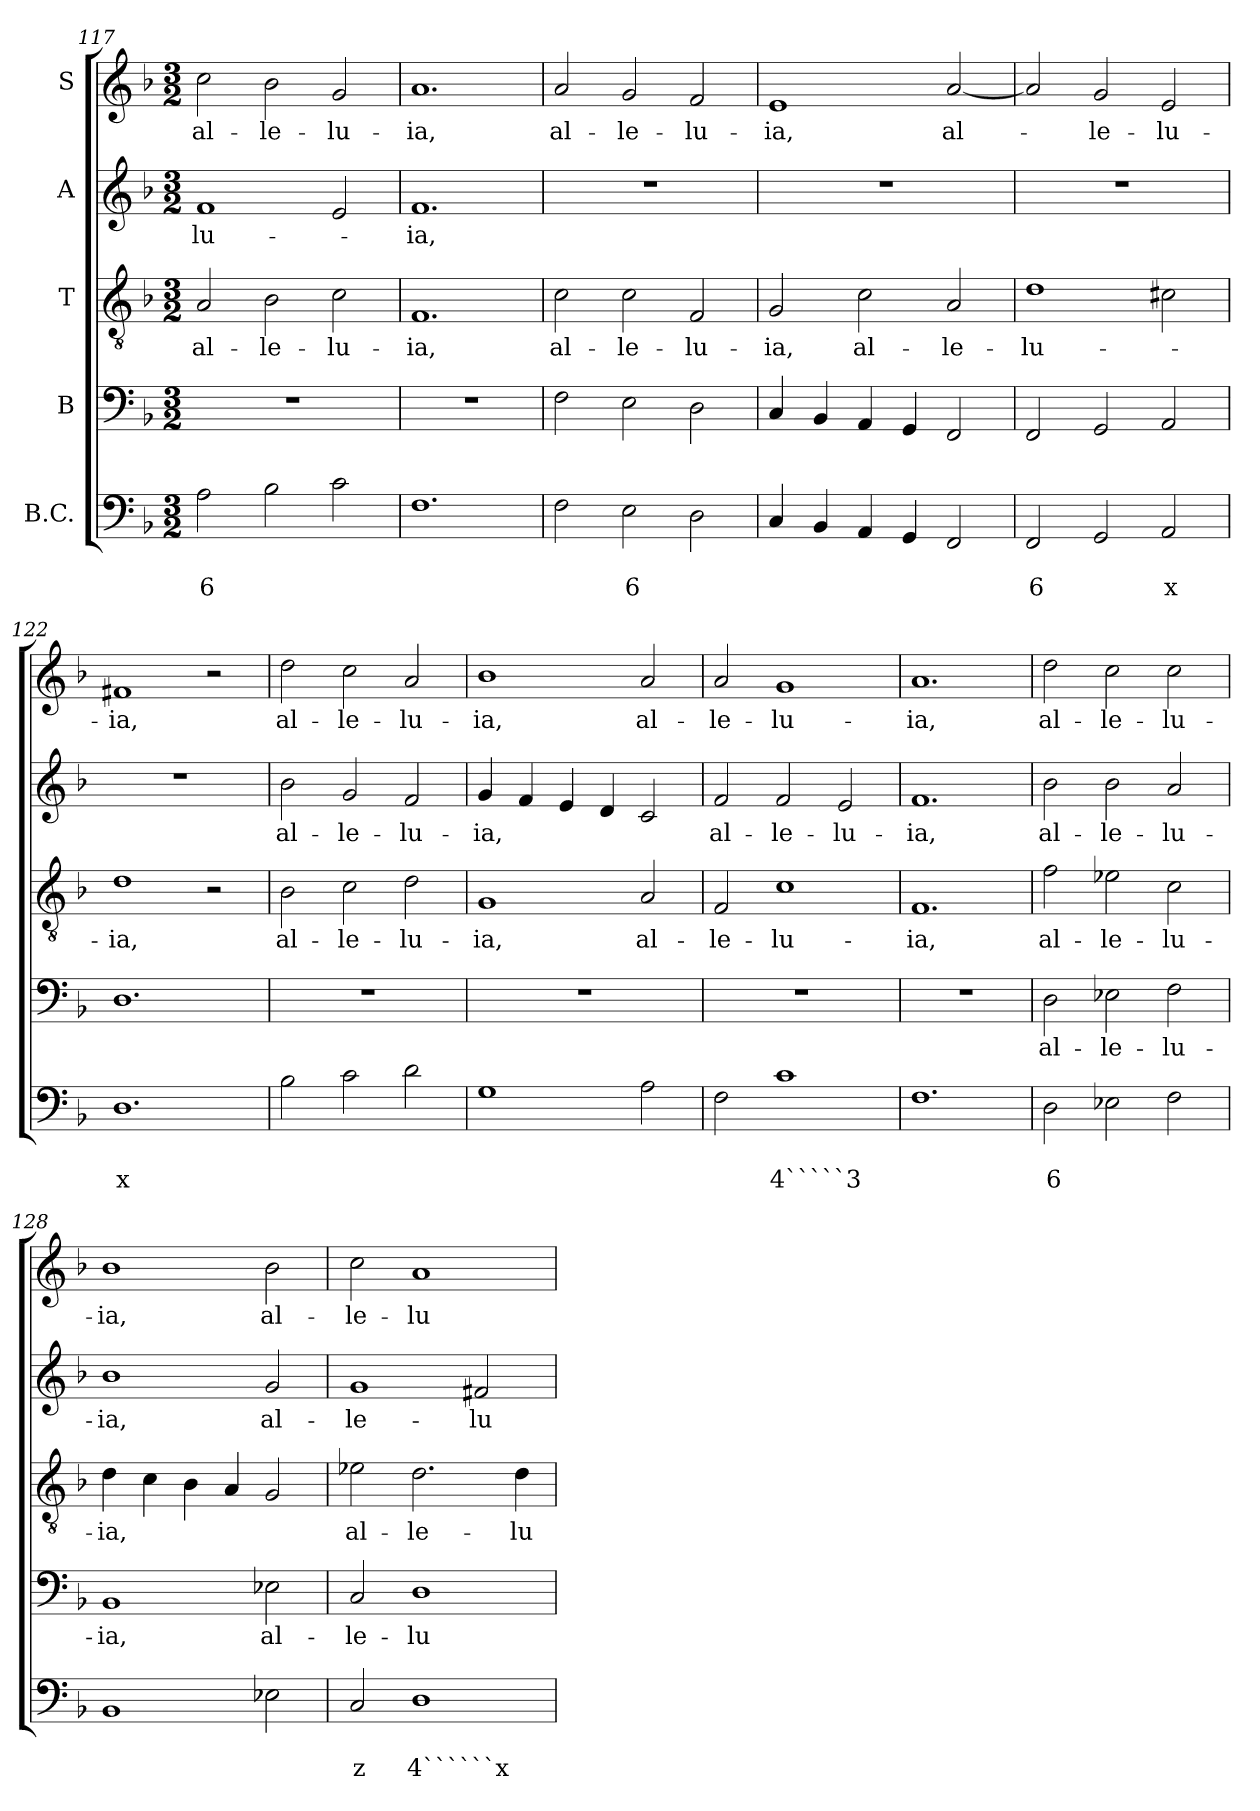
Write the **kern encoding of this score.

**kern	**text	**text	**kern	**text	**kern	**text	**kern	**text	**kern	**text
*part5	*part5	*part5	*part4	*part4	*part3	*part3	*part2	*part2	*part1	*part1
*staff5	*staff5	*staff5	*staff4	*staff4	*staff3	*staff3	*staff2	*staff2	*staff1	*staff1
*I"B.C.	*	*	*I"B	*	*I"T	*	*I"A	*	*I"S	*
*clefF4	*	*	*clefF4	*	*clefGv2	*	*clefG2	*	*clefG2	*
*k[b-]	*	*	*k[b-]	*	*k[b-]	*	*k[b-]	*	*k[b-]	*
*F:	*	*	*F:	*	*F:	*	*F:	*	*F:	*
*M3/2	*	*	*M3/2	*	*M3/2	*	*M3/2	*	*M3/2	*
=117	=117	=117	=117	=117	=117	=117	=117	=117	=117	=117
!	!	!LO:LY:b	!	!	!	!LO:LY:b	!	!LO:LY:b	!	!LO:LY:b
2A\	.	6	1.r	.	2A/	al-	1f	-lu-	2cc\	al-
!	!	!	!	!	!	!LO:LY:b	!	!	!	!LO:LY:b
2B-\	.	.	.	.	2B-\	-le-	.	.	2b-\	-le-
!	!	!	!	!	!	!LO:LY:b	!	!	!	!LO:LY:b
2c\	.	.	.	.	2c\	-lu-	2e/	.	2g/	-lu-
=118	=118	=118	=118	=118	=118	=118	=118	=118	=118	=118
!	!	!	!	!	!	!LO:LY:b	!	!LO:LY:b	!	!LO:LY:b
1.F	.	.	1.r	.	1.F	-ia,	1.f	-ia,	1.a	-ia,
!!LO:LB:g=z
=119	=119	=119	=119	=119	=119	=119	=119	=119	=119	=119
!	!	!	!	!	!	!LO:LY:b	!	!	!	!LO:LY:b
2F\	.	.	2F\	.	2c\	al-	1.r	.	2a/	al-
!	!	!LO:LY:b	!	!	!	!LO:LY:b	!	!	!	!LO:LY:b
2E\	.	6	2E\	.	2c\	-le-	.	.	2g/	-le-
!	!	!	!	!	!	!LO:LY:b	!	!	!	!LO:LY:b
2D\	.	.	2D\	.	2F/	-lu-	.	.	2f/	-lu-
=120	=120	=120	=120	=120	=120	=120	=120	=120	=120	=120
!	!	!	!	!	!	!LO:LY:b	!	!	!	!LO:LY:b
4C/	.	.	4C/	.	2G/	-ia,	1.r	.	1e	-ia,
4BB-/	.	.	4BB-/	.	.	.	.	.	.	.
!	!	!	!	!	!	!LO:LY:b	!	!	!	!
4AA/	.	.	4AA/	.	2c\	al-	.	.	.	.
4GG/	.	.	4GG/	.	.	.	.	.	.	.
!	!	!	!	!	!	!LO:LY:b	!	!	!	!LO:LY:b
2FF/	.	.	2FF/	.	2A/	-le-	.	.	[2a/	al-
=121	=121	=121	=121	=121	=121	=121	=121	=121	=121	=121
!	!	!LO:LY:b	!	!	!	!LO:LY:b	!	!	!	!
2FF/	.	6	2FF/	.	1d	-lu-	1.r	.	2a/]	.
!	!	!	!	!	!	!	!	!	!	!LO:LY:b
2GG/	.	.	2GG/	.	.	.	.	.	2g/	-le-
!	!	!LO:LY:b	!	!	!	!	!	!	!	!LO:LY:b
2AA/	.	x	2AA/	.	2c#X\	.	.	.	2e/	-lu-
=122	=122	=122	=122	=122	=122	=122	=122	=122	=122	=122
!	!	!LO:LY:b	!	!	!	!LO:LY:b	!	!	!	!LO:LY:b
1.D	.	x	1.D	.	1d	-ia,	1.r	.	1f#X	-ia,
.	.	.	.	.	2r	.	.	.	2r	.
=123	=123	=123	=123	=123	=123	=123	=123	=123	=123	=123
!	!	!	!	!	!	!LO:LY:b	!	!LO:LY:b	!	!LO:LY:b
2B-\	.	.	1.r	.	2B-\	al-	2b-\	al-	2dd\	al-
!	!	!	!	!	!	!LO:LY:b	!	!LO:LY:b	!	!LO:LY:b
2c\	.	.	.	.	2c\	-le-	2g/	-le-	2cc\	-le-
!	!	!	!	!	!	!LO:LY:b	!	!LO:LY:b	!	!LO:LY:b
2d\	.	.	.	.	2d\	-lu-	2f/	-lu-	2a/	-lu-
=124	=124	=124	=124	=124	=124	=124	=124	=124	=124	=124
!	!	!	!	!	!	!LO:LY:b	!	!LO:LY:b	!	!LO:LY:b
1G	.	.	1.r	.	1G	-ia,	4g/	-ia,	1b-	-ia,
.	.	.	.	.	.	.	4f/	.	.	.
.	.	.	.	.	.	.	4e/	.	.	.
.	.	.	.	.	.	.	4d/	.	.	.
!	!	!	!	!	!	!LO:LY:b	!	!	!	!LO:LY:b
2A\	.	.	.	.	2A/	al-	2c/	.	2a/	al-
!!LO:LB:g=z
=125	=125	=125	=125	=125	=125	=125	=125	=125	=125	=125
!	!	!	!	!	!	!LO:LY:b	!	!LO:LY:b	!	!LO:LY:b
2F\	.	.	1.r	.	2F/	-le-	2f/	al-	2a/	-le-
!	!	!LO:LY:b	!	!	!	!LO:LY:b	!	!LO:LY:b	!	!LO:LY:b
1c	.	4`````3	.	.	1c	-lu-	2f/	-le-	1g	-lu-
!	!	!	!	!	!	!	!	!LO:LY:b	!	!
.	.	.	.	.	.	.	2e/	-lu-	.	.
=126	=126	=126	=126	=126	=126	=126	=126	=126	=126	=126
!	!	!	!	!	!	!LO:LY:b	!	!LO:LY:b	!	!LO:LY:b
1.F	.	.	1.r	.	1.F	-ia,	1.f	-ia,	1.a	-ia,
=127	=127	=127	=127	=127	=127	=127	=127	=127	=127	=127
!	!	!LO:LY:b	!	!LO:LY:b	!	!LO:LY:b	!	!LO:LY:b	!	!LO:LY:b
2D\	.	6	2D\	al-	2f\	al-	2b-\	al-	2dd\	al-
!	!	!	!	!LO:LY:b	!	!LO:LY:b	!	!LO:LY:b	!	!LO:LY:b
2E-X\	.	.	2E-X\	-le-	2e-X\	-le-	2b-\	-le-	2cc\	-le-
!	!	!	!	!LO:LY:b	!	!LO:LY:b	!	!LO:LY:b	!	!LO:LY:b
2F\	.	.	2F\	-lu-	2c\	-lu-	2a/	-lu-	2cc\	-lu-
=128	=128	=128	=128	=128	=128	=128	=128	=128	=128	=128
!	!	!	!	!LO:LY:b	!	!LO:LY:b	!	!LO:LY:b	!	!LO:LY:b
1BB-	.	.	1BB-	-ia,	4d\	-ia,	1b-	-ia,	1b-	-ia,
.	.	.	.	.	4c\	.	.	.	.	.
.	.	.	.	.	4B-\	.	.	.	.	.
.	.	.	.	.	4A/	.	.	.	.	.
!	!	!	!	!LO:LY:b	!	!	!	!LO:LY:b	!	!LO:LY:b
2E-X\	.	.	2E-X\	al-	2G/	.	2g/	al-	2b-\	al-
=129	=129	=129	=129	=129	=129	=129	=129	=129	=129	=129
!	!	!LO:LY:b	!	!LO:LY:b	!	!LO:LY:b	!	!LO:LY:b	!	!LO:LY:b
2C/	.	z	2C/	-le-	2e-X\	al-	1g	-le-	2cc\	-le-
!	!	!LO:LY:b	!	!LO:LY:b	!	!LO:LY:b	!	!	!	!LO:LY:b
1D	.	4``````x	1D	-lu-	2.d\	-le-	.	.	1a	-lu-
!	!	!	!	!	!	!	!	!LO:LY:b	!	!
.	.	.	.	.	.	.	2f#X/	-lu-	.	.
!	!	!	!	!	!	!LO:LY:b	!	!	!	!
.	.	.	.	.	4d\	-lu-	.	.	.	.
=	=	=	=	=	=	=	=	=	=	=
*-	*-	*-	*-	*-	*-	*-	*-	*-	*-	*-
